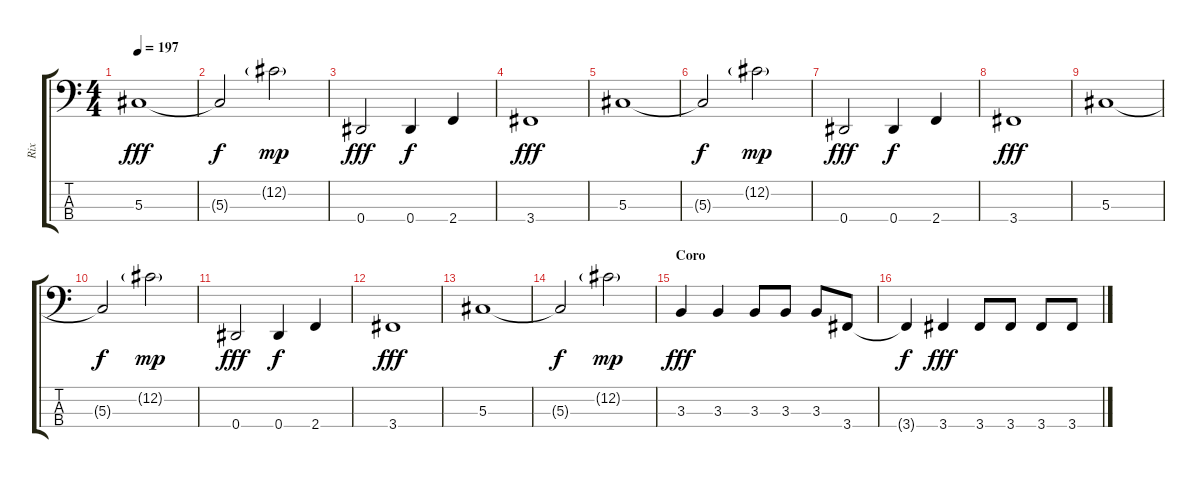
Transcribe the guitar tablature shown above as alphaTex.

\track ("Rix" "Rix") {instrument electricbasspick}
\staff {score tabs}
\tuning (Gb2 Db2 Ab1 Eb1) {hide}
\ts (4 4)
\tempo 197
\clef f4
\ks c
5.3.1{dy fff} |
5.3{t}.2{dy f} 12.2{g}.2{dy mp} |
0.4.2{dy fff} 0.4.4{dy f} 2.4.4 |
3.4.1{dy fff} |
5.3.1 |
5.3{t}.2{dy f} 12.2{g}.2{dy mp} |
0.4.2{dy fff} 0.4.4{dy f} 2.4.4 |
3.4.1{dy fff} |
5.3.1 |
5.3{t}.2{dy f} 12.2{g}.2{dy mp} |
0.4.2{dy fff} 0.4.4{dy f} 2.4.4 |
3.4.1{dy fff} |
5.3.1 |
5.3{t}.2{dy f} 12.2{g}.2{dy mp} |
\section ("" "Coro")
3.3.4{dy fff} 3.3.4 3.3.8 3.3.8 3.3.8 3.4.8 |
3.4{t}.4{dy f} 3.4.4{dy fff} 3.4.8 3.4.8 3.4.8 3.4.8
